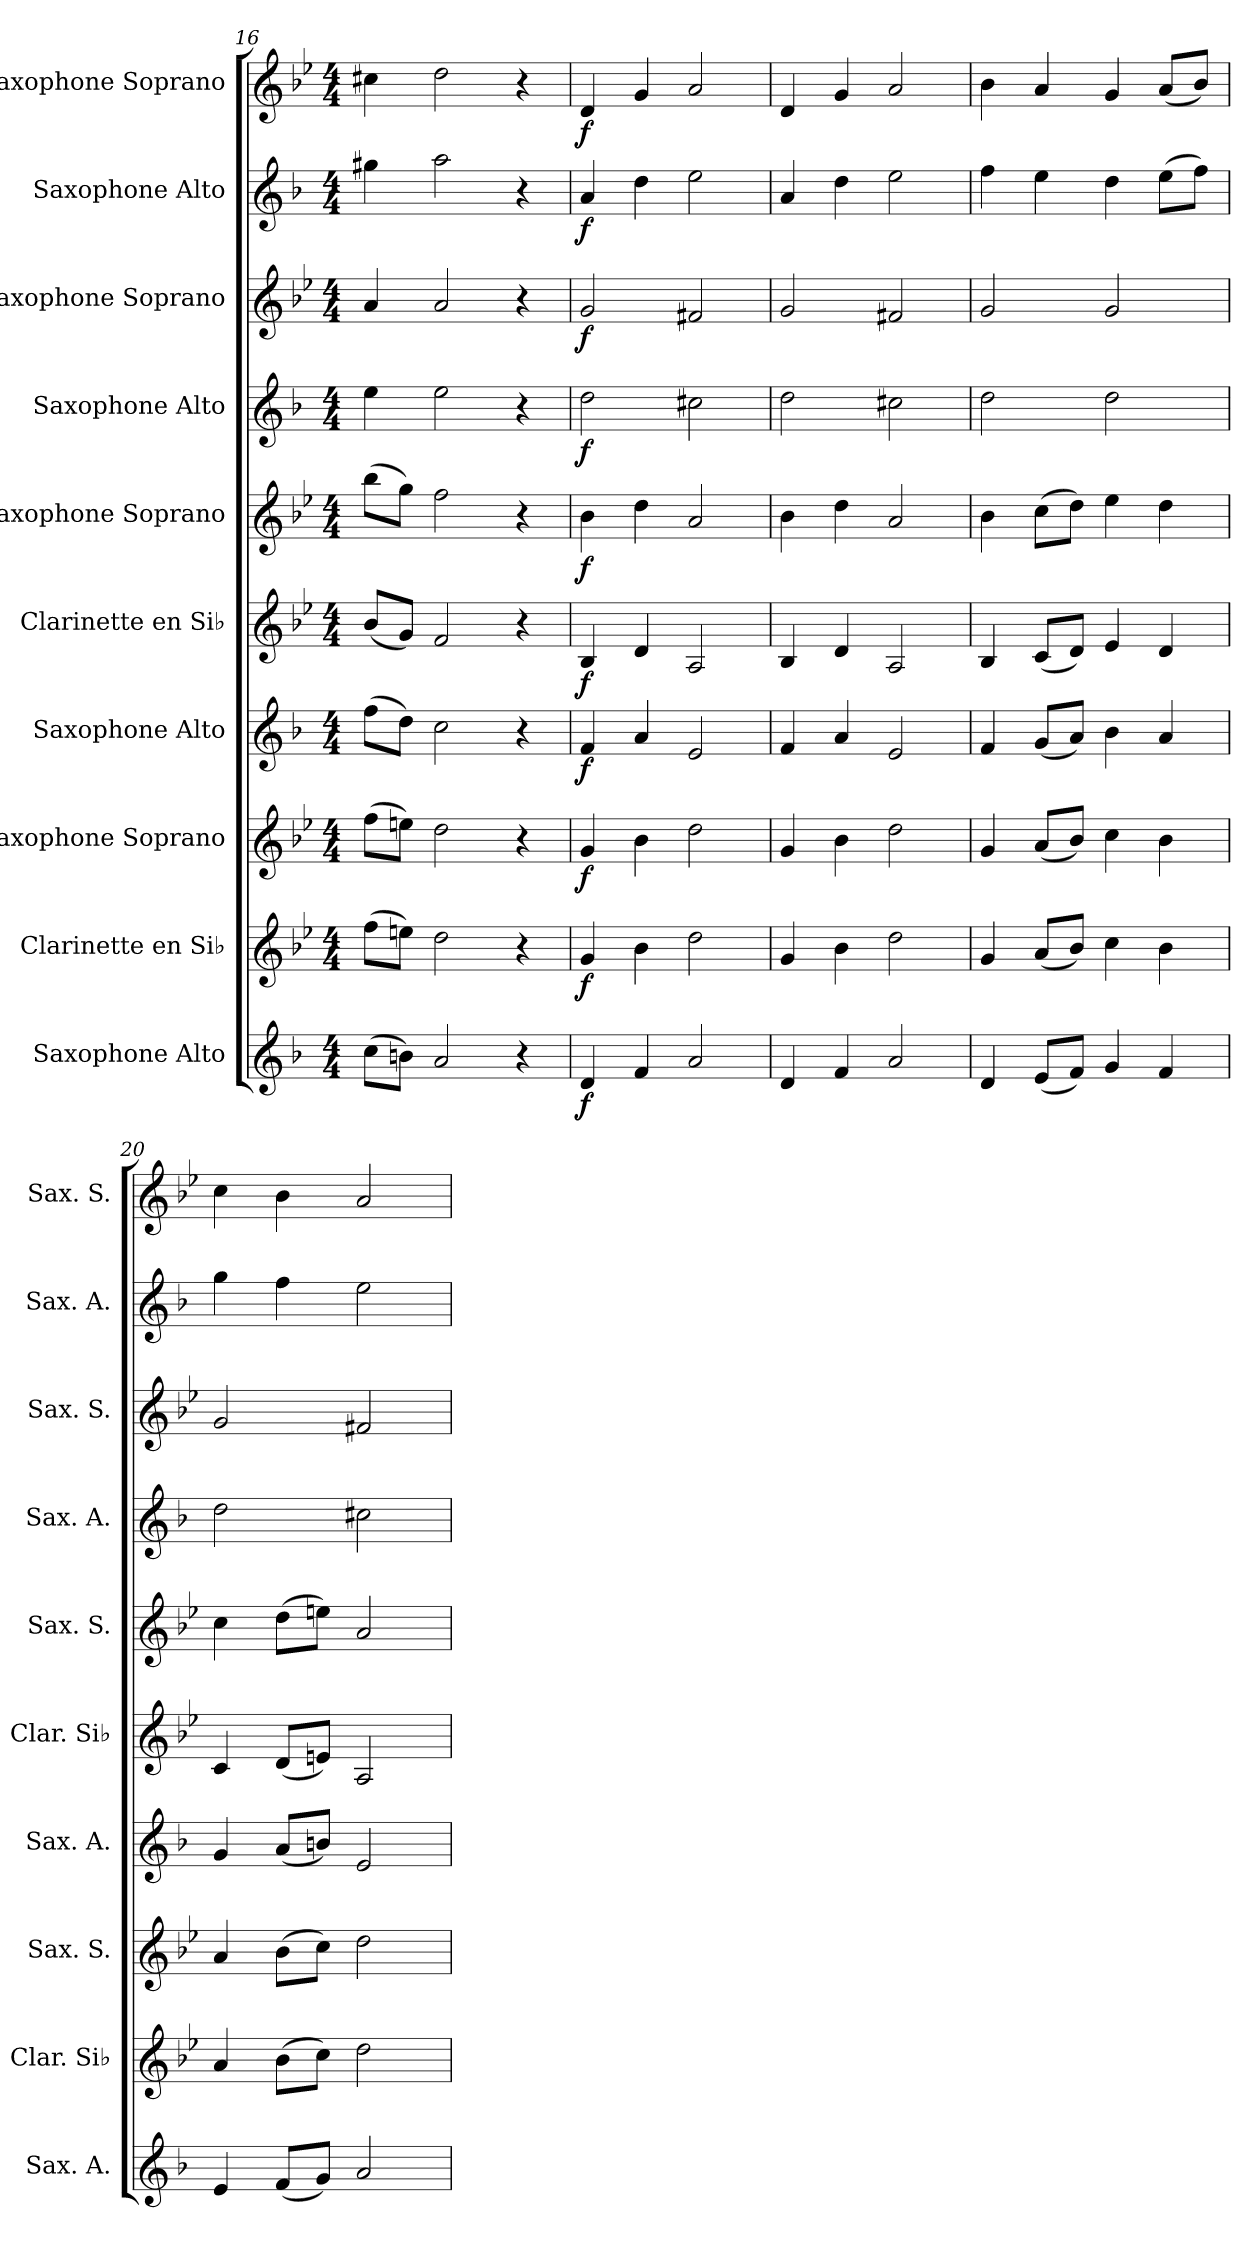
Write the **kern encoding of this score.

**kern	**dynam	**kern	**dynam	**kern	**dynam	**kern	**dynam	**kern	**dynam	**kern	**dynam	**kern	**dynam	**kern	**dynam	**kern	**dynam	**kern	**dynam
*part10	*part10	*part9	*part9	*part8	*part8	*part7	*part7	*part6	*part6	*part5	*part5	*part4	*part4	*part3	*part3	*part2	*part2	*part1	*part1
*staff10	*staff10	*staff9	*staff9	*staff8	*staff8	*staff7	*staff7	*staff6	*staff6	*staff5	*staff5	*staff4	*staff4	*staff3	*staff3	*staff2	*staff2	*staff1	*staff1
*I"Saxophone Alto	*	*I"Clarinette en Si♭	*	*I"Saxophone Soprano	*	*I"Saxophone Alto	*	*I"Clarinette en Si♭	*	*I"Saxophone Soprano	*	*I"Saxophone Alto	*	*I"Saxophone Soprano	*	*I"Saxophone Alto	*	*I"Saxophone Soprano	*
*I'Sax. A.	*	*I'Clar. Si♭	*	*I'Sax. S.	*	*I'Sax. A.	*	*I'Clar. Si♭	*	*I'Sax. S.	*	*I'Sax. A.	*	*I'Sax. S.	*	*I'Sax. A.	*	*I'Sax. S.	*
*clefG2	*	*clefG2	*	*clefG2	*	*clefG2	*	*clefG2	*	*clefG2	*	*clefG2	*	*clefG2	*	*clefG2	*	*clefG2	*
*ITrd5c9	*	*ITrd1c2	*	*ITrd1c2	*	*ITrd5c9	*	*ITrd1c2	*	*ITrd1c2	*	*ITrd5c9	*	*ITrd1c2	*	*ITrd5c9	*	*ITrd1c2	*
*k[b-e-a-d-]	*	*k[b-e-a-d-]	*	*k[b-e-a-d-]	*	*k[b-e-a-d-]	*	*k[b-e-a-d-]	*	*k[b-e-a-d-]	*	*k[b-e-a-d-]	*	*k[b-e-a-d-]	*	*k[b-e-a-d-]	*	*k[b-e-a-d-]	*
*M4/4	*	*M4/4	*	*M4/4	*	*M4/4	*	*M4/4	*	*M4/4	*	*M4/4	*	*M4/4	*	*M4/4	*	*M4/4	*
=16	=16	=16	=16	=16	=16	=16	=16	=16	=16	=16	=16	=16	=16	=16	=16	=16	=16	=16	=16
(>8e-\L	.	(>8ee-\L	.	(>8ee-\L	.	(>8a-\L	.	(<8a-/L	.	(>8aa-\L	.	4g\	.	4g/	.	4bn\	.	4bn\	.
8dn\J)	.	8ddn\J)	.	8ddn\J)	.	8f\J)	.	8f/J)	.	8ff\J)	.	.	.	.	.	.	.	.	.
2c/	.	2cc\	.	2cc\	.	2e-\	.	2e-/	.	2ee-\	.	2g\	.	2g/	.	2cc\	.	2cc\	.
4r	.	4r	.	4r	.	4r	.	4r	.	4r	.	4r	.	4r	.	4r	.	4r	.
=17	=17	=17	=17	=17	=17	=17	=17	=17	=17	=17	=17	=17	=17	=17	=17	=17	=17	=17	=17
!	!LO:DY:b	!	!LO:DY:b	!	!LO:DY:b	!	!LO:DY:b	!	!LO:DY:b	!	!LO:DY:b	!	!LO:DY:b	!	!LO:DY:b	!	!LO:DY:b	!	!LO:DY:b
4F/	f	4f/	f	4f/	f	4A-/	f	4A-/	f	4a-\	f	2f\	f	2f/	f	4c/	f	4c/	f
4A-/	.	4a-\	.	4a-\	.	4c/	.	4c/	.	4cc\	.	.	.	.	.	4f\	.	4f/	.
2c/	.	2cc\	.	2cc\	.	2G/	.	2G/	.	2g/	.	2en\	.	2en/	.	2g\	.	2g/	.
=18	=18	=18	=18	=18	=18	=18	=18	=18	=18	=18	=18	=18	=18	=18	=18	=18	=18	=18	=18
4F/	.	4f/	.	4f/	.	4A-/	.	4A-/	.	4a-\	.	2f\	.	2f/	.	4c/	.	4c/	.
4A-/	.	4a-\	.	4a-\	.	4c/	.	4c/	.	4cc\	.	.	.	.	.	4f\	.	4f/	.
2c/	.	2cc\	.	2cc\	.	2G/	.	2G/	.	2g/	.	2en\	.	2en/	.	2g\	.	2g/	.
=19	=19	=19	=19	=19	=19	=19	=19	=19	=19	=19	=19	=19	=19	=19	=19	=19	=19	=19	=19
4F/	.	4f/	.	4f/	.	4A-/	.	4A-/	.	4a-\	.	2f\	.	2f/	.	4a-\	.	4a-\	.
(<8G/L	.	(<8g/L	.	(<8g/L	.	(<8B-/L	.	(<8B-/L	.	(>8b-\L	.	.	.	.	.	4g\	.	4g/	.
8A-/J)	.	8a-/J)	.	8a-/J)	.	8c/J)	.	8c/J)	.	8cc\J)	.	.	.	.	.	.	.	.	.
4B-/	.	4b-\	.	4b-\	.	4d-\	.	4d-/	.	4dd-\	.	2f\	.	2f/	.	4f\	.	4f/	.
4A-/	.	4a-\	.	4a-\	.	4c/	.	4c/	.	4cc\	.	.	.	.	.	(>8g\L	.	(<8g/L	.
.	.	.	.	.	.	.	.	.	.	.	.	.	.	.	.	8a-\J)	.	8a-/J)	.
!!LO:PB:g=z
=20	=20	=20	=20	=20	=20	=20	=20	=20	=20	=20	=20	=20	=20	=20	=20	=20	=20	=20	=20
4G/	.	4g/	.	4g/	.	4B-/	.	4B-/	.	4b-\	.	2f\	.	2f/	.	4b-\	.	4b-\	.
(<8A-/L	.	(>8a-\L	.	(>8a-\L	.	(<8c/L	.	(<8c/L	.	(>8cc\L	.	.	.	.	.	4a-\	.	4a-\	.
8B-/J)	.	8b-\J)	.	8b-\J)	.	8dn/J)	.	8dn/J)	.	8ddn\J)	.	.	.	.	.	.	.	.	.
2c/	.	2cc\	.	2cc\	.	2G/	.	2G/	.	2g/	.	2en\	.	2en/	.	2g\	.	2g/	.
=	=	=	=	=	=	=	=	=	=	=	=	=	=	=	=	=	=	=	=
*-	*-	*-	*-	*-	*-	*-	*-	*-	*-	*-	*-	*-	*-	*-	*-	*-	*-	*-	*-
